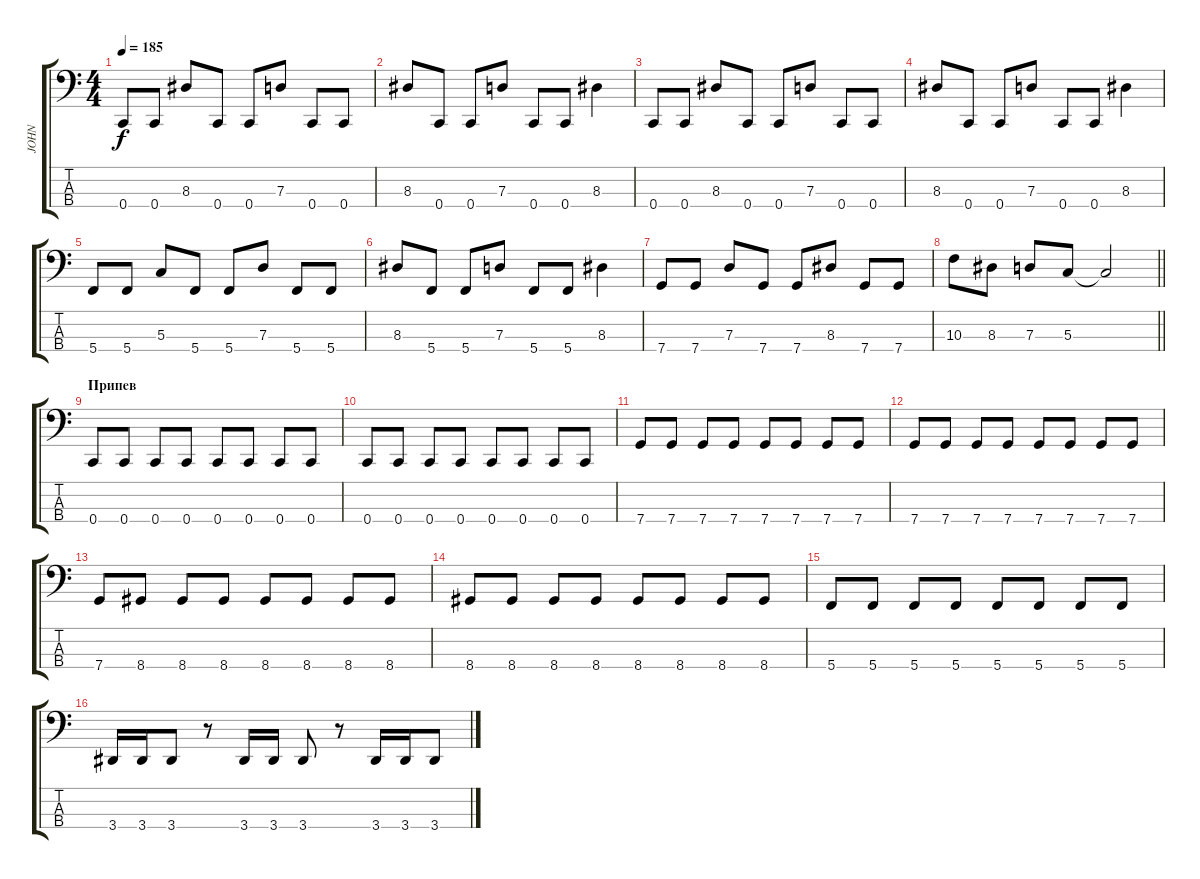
\track ("JOHN" "JOHN") {instrument electricbassfinger}
\staff {score tabs}
\tuning (F2 C2 G1 C1) {hide}
\ts (4 4)
\tempo 185
\clef f4
\ks c
0.4.8{dy f} 0.4.8 8.3.8 0.4.8 0.4.8 7.3.8 0.4.8 0.4.8 |
8.3.8 0.4.8 0.4.8 7.3.8 0.4.8 0.4.8 8.3.4 |
0.4.8 0.4.8 8.3.8 0.4.8 0.4.8 7.3.8 0.4.8 0.4.8 |
8.3.8 0.4.8 0.4.8 7.3.8 0.4.8 0.4.8 8.3.4 |
5.4.8 5.4.8 5.3.8 5.4.8 5.4.8 7.3.8 5.4.8 5.4.8 |
8.3.8 5.4.8 5.4.8 7.3.8 5.4.8 5.4.8 8.3.4 |
7.4.8 7.4.8 7.3.8 7.4.8 7.4.8 8.3.8 7.4.8 7.4.8 |
\barLineRight lightlight
10.3.8 8.3.8 7.3.8 5.3.8 5.3{t}.2 |
\section ("" "Припев")
0.4.8 0.4.8 0.4.8 0.4.8 0.4.8 0.4.8 0.4.8 0.4.8 |
0.4.8 0.4.8 0.4.8 0.4.8 0.4.8 0.4.8 0.4.8 0.4.8 |
7.4.8 7.4.8 7.4.8 7.4.8 7.4.8 7.4.8 7.4.8 7.4.8 |
7.4.8 7.4.8 7.4.8 7.4.8 7.4.8 7.4.8 7.4.8 7.4.8 |
7.4.8 8.4.8 8.4.8 8.4.8 8.4.8 8.4.8 8.4.8 8.4.8 |
8.4.8 8.4.8 8.4.8 8.4.8 8.4.8 8.4.8 8.4.8 8.4.8 |
5.4.8 5.4.8 5.4.8 5.4.8 5.4.8 5.4.8 5.4.8 5.4.8 |
3.4.16 3.4.16 3.4.8 r.8 3.4.16 3.4.16 3.4.8 r.8 3.4.16 3.4.16 3.4.8
